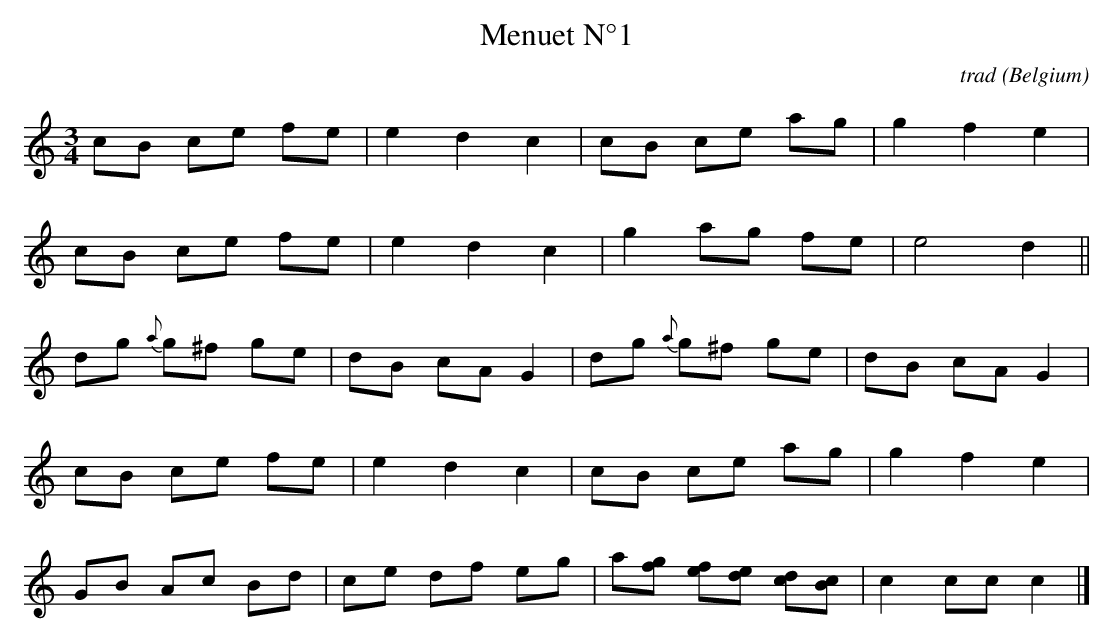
X:1
T:Menuet N°1
C:trad
O:Belgium
M:3/4
L:1/8
K:Cmaj
cB ce fe|e2 d2 c2|cB ce ag|g2 f2 e2|
cB ce fe|e2 d2 c2|g2 ag fe|e4 d2||
dg {a}g^f ge|dB cA G2|dg {a}g^f ge|dB cA G2|
cB ce fe|e2 d2 c2|cB ce ag|g2 f2 e2|
GB Ac Bd|ce df eg|a[fg] [ef][de] [cd][Bc]|c2 cc c2|]
